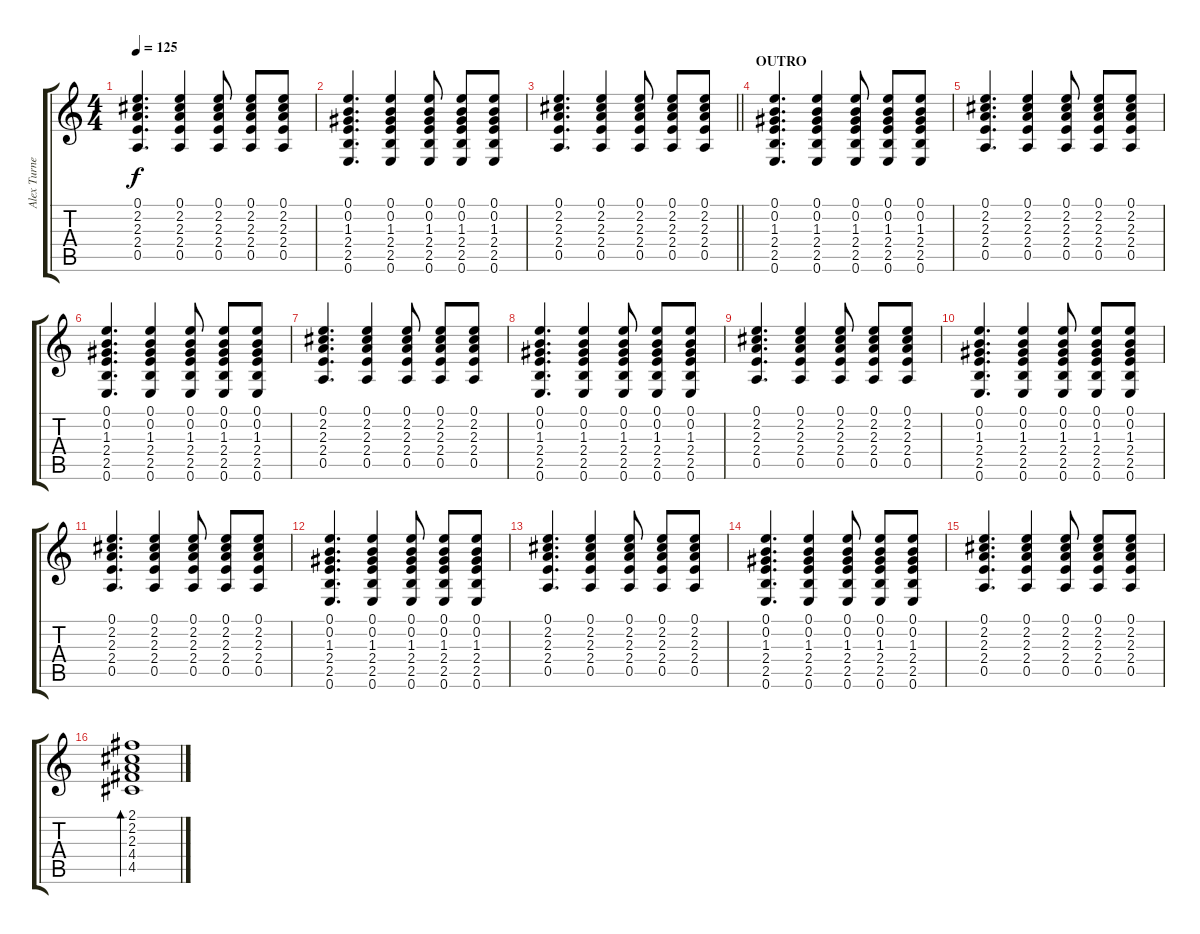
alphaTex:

\track ("Alex Turner" "Alex Turne") {instrument electricguitarclean}
\staff {score tabs}
\tuning (E4 B3 G3 D3 A2 E2) {hide}
\ts (4 4)
\tempo 125
\clef g2
\ks c
(0.1 2.2 2.3 2.4 0.5).4{d dy f} (0.1 2.2 2.3 2.4 0.5).4 (0.1 2.2 2.3 2.4 0.5).8 (0.1 2.2 2.3 2.4 0.5).8 (0.1 2.2 2.3 2.4 0.5).8 |
(0.1 0.2 1.3 2.4 2.5 0.6).4{d} (0.1 0.2 1.3 2.4 2.5 0.6).4 (0.1 0.2 1.3 2.4 2.5 0.6).8 (0.1 0.2 1.3 2.4 2.5 0.6).8 (0.1 0.2 1.3 2.4 2.5 0.6).8 |
\barLineRight lightlight
(0.1 2.2 2.3 2.4 0.5).4{d} (0.1 2.2 2.3 2.4 0.5).4 (0.1 2.2 2.3 2.4 0.5).8 (0.1 2.2 2.3 2.4 0.5).8 (0.1 2.2 2.3 2.4 0.5).8 |
\section ("" "OUTRO")
(0.1 0.2 1.3 2.4 2.5 0.6).4{d} (0.1 0.2 1.3 2.4 2.5 0.6).4 (0.1 0.2 1.3 2.4 2.5 0.6).8 (0.1 0.2 1.3 2.4 2.5 0.6).8 (0.1 0.2 1.3 2.4 2.5 0.6).8 |
(0.1 2.2 2.3 2.4 0.5).4{d} (0.1 2.2 2.3 2.4 0.5).4 (0.1 2.2 2.3 2.4 0.5).8 (0.1 2.2 2.3 2.4 0.5).8 (0.1 2.2 2.3 2.4 0.5).8 |
(0.1 0.2 1.3 2.4 2.5 0.6).4{d} (0.1 0.2 1.3 2.4 2.5 0.6).4 (0.1 0.2 1.3 2.4 2.5 0.6).8 (0.1 0.2 1.3 2.4 2.5 0.6).8 (0.1 0.2 1.3 2.4 2.5 0.6).8 |
(0.1 2.2 2.3 2.4 0.5).4{d} (0.1 2.2 2.3 2.4 0.5).4 (0.1 2.2 2.3 2.4 0.5).8 (0.1 2.2 2.3 2.4 0.5).8 (0.1 2.2 2.3 2.4 0.5).8 |
(0.1 0.2 1.3 2.4 2.5 0.6).4{d} (0.1 0.2 1.3 2.4 2.5 0.6).4 (0.1 0.2 1.3 2.4 2.5 0.6).8 (0.1 0.2 1.3 2.4 2.5 0.6).8 (0.1 0.2 1.3 2.4 2.5 0.6).8 |
(0.1 2.2 2.3 2.4 0.5).4{d} (0.1 2.2 2.3 2.4 0.5).4 (0.1 2.2 2.3 2.4 0.5).8 (0.1 2.2 2.3 2.4 0.5).8 (0.1 2.2 2.3 2.4 0.5).8 |
(0.1 0.2 1.3 2.4 2.5 0.6).4{d} (0.1 0.2 1.3 2.4 2.5 0.6).4 (0.1 0.2 1.3 2.4 2.5 0.6).8 (0.1 0.2 1.3 2.4 2.5 0.6).8 (0.1 0.2 1.3 2.4 2.5 0.6).8 |
(0.1 2.2 2.3 2.4 0.5).4{d} (0.1 2.2 2.3 2.4 0.5).4 (0.1 2.2 2.3 2.4 0.5).8 (0.1 2.2 2.3 2.4 0.5).8 (0.1 2.2 2.3 2.4 0.5).8 |
(0.1 0.2 1.3 2.4 2.5 0.6).4{d} (0.1 0.2 1.3 2.4 2.5 0.6).4 (0.1 0.2 1.3 2.4 2.5 0.6).8 (0.1 0.2 1.3 2.4 2.5 0.6).8 (0.1 0.2 1.3 2.4 2.5 0.6).8 |
(0.1 2.2 2.3 2.4 0.5).4{d} (0.1 2.2 2.3 2.4 0.5).4 (0.1 2.2 2.3 2.4 0.5).8 (0.1 2.2 2.3 2.4 0.5).8 (0.1 2.2 2.3 2.4 0.5).8 |
(0.1 0.2 1.3 2.4 2.5 0.6).4{d} (0.1 0.2 1.3 2.4 2.5 0.6).4 (0.1 0.2 1.3 2.4 2.5 0.6).8 (0.1 0.2 1.3 2.4 2.5 0.6).8 (0.1 0.2 1.3 2.4 2.5 0.6).8 |
(0.1 2.2 2.3 2.4 0.5).4{d} (0.1 2.2 2.3 2.4 0.5).4 (0.1 2.2 2.3 2.4 0.5).8 (0.1 2.2 2.3 2.4 0.5).8 (0.1 2.2 2.3 2.4 0.5).8 |
(2.1 2.2 2.3 4.4 4.5).1{bd 240}
